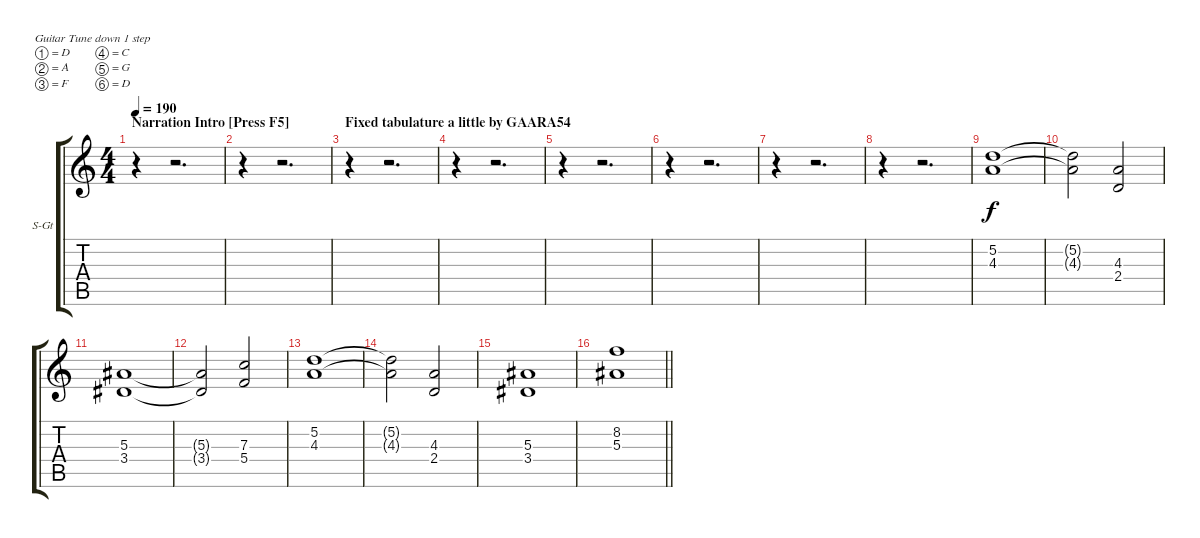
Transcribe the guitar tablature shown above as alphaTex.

\bracketExtendMode groupsimilarinstruments
\firstSystemTrackNameOrientation horizontal
\otherSystemsTrackNameOrientation horizontal
\track ("Brass" "S-Gt") {instrument brasssection}
\staff {score tabs}
\tuning (D4 A3 F3 C3 G2 D2)
\displaytranspose 12
\ts (4 4)
\beaming (8 2 2 2 2)
\section ("" "Narration Intro [Press F5]")
\tempo 190
\clef g2
\ks c
r.4{dy f instrument brasssection} r.2{d} |
r.4 r.2{d} |
\section ("" "Fixed tabulature a little by GAARA54")
r.4 r.2{d} |
r.4 r.2{d} |
r.4 r.2{d} |
r.4 r.2{d} |
r.4 r.2{d} |
r.4 r.2{d} |
(5.2 4.3).1 |
(5.2{t} 4.3{t}).2 (4.3 2.4).2 |
(5.3 3.4).1 |
(5.3{t} 3.4{t}).2 (7.3 5.4).2 |
(5.2 4.3).1 |
(5.2{t} 4.3{t}).2 (4.3 2.4).2 |
(5.3 3.4).1 |
\barLineRight lightlight
(8.2 5.3).1
